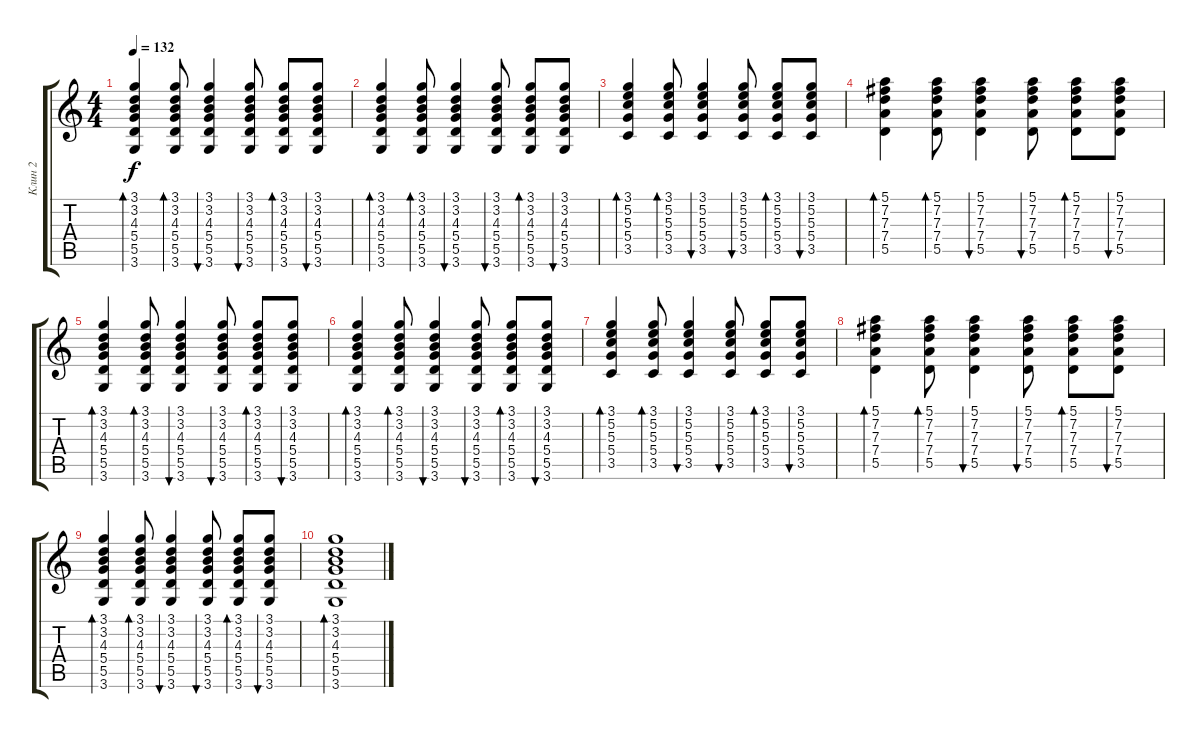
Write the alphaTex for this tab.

\track ("Клин 2" "Клин 2") {instrument electricguitarclean}
\staff {score tabs}
\tuning (E4 B3 G3 D3 A2 E2) {hide}
\ts (4 4)
\tempo 132
\clef g2
\ks c
(3.1 3.2 4.3 5.4 5.5 3.6).4{bd 60 dy f} (3.1 3.2 4.3 5.4 5.5 3.6).8{bd 60} (3.1 3.2 4.3 5.4 5.5 3.6).4{bu 60} (3.1 3.2 4.3 5.4 5.5 3.6).8{bu 60} (3.1 3.2 4.3 5.4 5.5 3.6).8{bd 60} (3.1 3.2 4.3 5.4 5.5 3.6).8{bu 60} |
(3.1 3.2 4.3 5.4 5.5 3.6).4{bd 60} (3.1 3.2 4.3 5.4 5.5 3.6).8{bd 60} (3.1 3.2 4.3 5.4 5.5 3.6).4{bu 60} (3.1 3.2 4.3 5.4 5.5 3.6).8{bu 60} (3.1 3.2 4.3 5.4 5.5 3.6).8{bd 60} (3.1 3.2 4.3 5.4 5.5 3.6).8{bu 60} |
(3.1 5.2 5.3 5.4 3.5).4{bd 60} (3.1 5.2 5.3 5.4 3.5).8{bd 60} (3.1 5.2 5.3 5.4 3.5).4{bu 60} (3.1 5.2 5.3 5.4 3.5).8{bu 60} (3.1 5.2 5.3 5.4 3.5).8{bd 60} (3.1 5.2 5.3 5.4 3.5).8{bu 60} |
(5.1 7.2 7.3 7.4 5.5).4{bd 60} (5.1 7.2 7.3 7.4 5.5).8{bd 60} (5.1 7.2 7.3 7.4 5.5).4{bu 60} (5.1 7.2 7.3 7.4 5.5).8{bu 60} (5.1 7.2 7.3 7.4 5.5).8{bd 60} (5.1 7.2 7.3 7.4 5.5).8{bu 60} |
(3.1 3.2 4.3 5.4 5.5 3.6).4{bd 60} (3.1 3.2 4.3 5.4 5.5 3.6).8{bd 60} (3.1 3.2 4.3 5.4 5.5 3.6).4{bu 60} (3.1 3.2 4.3 5.4 5.5 3.6).8{bu 60} (3.1 3.2 4.3 5.4 5.5 3.6).8{bd 60} (3.1 3.2 4.3 5.4 5.5 3.6).8{bu 60} |
(3.1 3.2 4.3 5.4 5.5 3.6).4{bd 60} (3.1 3.2 4.3 5.4 5.5 3.6).8{bd 60} (3.1 3.2 4.3 5.4 5.5 3.6).4{bu 60} (3.1 3.2 4.3 5.4 5.5 3.6).8{bu 60} (3.1 3.2 4.3 5.4 5.5 3.6).8{bd 60} (3.1 3.2 4.3 5.4 5.5 3.6).8{bu 60} |
(3.1 5.2 5.3 5.4 3.5).4{bd 60} (3.1 5.2 5.3 5.4 3.5).8{bd 60} (3.1 5.2 5.3 5.4 3.5).4{bu 60} (3.1 5.2 5.3 5.4 3.5).8{bu 60} (3.1 5.2 5.3 5.4 3.5).8{bd 60} (3.1 5.2 5.3 5.4 3.5).8{bu 60} |
(5.1 7.2 7.3 7.4 5.5).4{bd 60} (5.1 7.2 7.3 7.4 5.5).8{bd 60} (5.1 7.2 7.3 7.4 5.5).4{bu 60} (5.1 7.2 7.3 7.4 5.5).8{bu 60} (5.1 7.2 7.3 7.4 5.5).8{bd 60} (5.1 7.2 7.3 7.4 5.5).8{bu 60} |
(3.1 3.2 4.3 5.4 5.5 3.6).4{bd 60} (3.1 3.2 4.3 5.4 5.5 3.6).8{bd 60} (3.1 3.2 4.3 5.4 5.5 3.6).4{bu 60} (3.1 3.2 4.3 5.4 5.5 3.6).8{bu 60} (3.1 3.2 4.3 5.4 5.5 3.6).8{bd 60} (3.1 3.2 4.3 5.4 5.5 3.6).8{bu 60} |
(3.1 3.2 4.3 5.4 5.5 3.6).1{bd 60}
